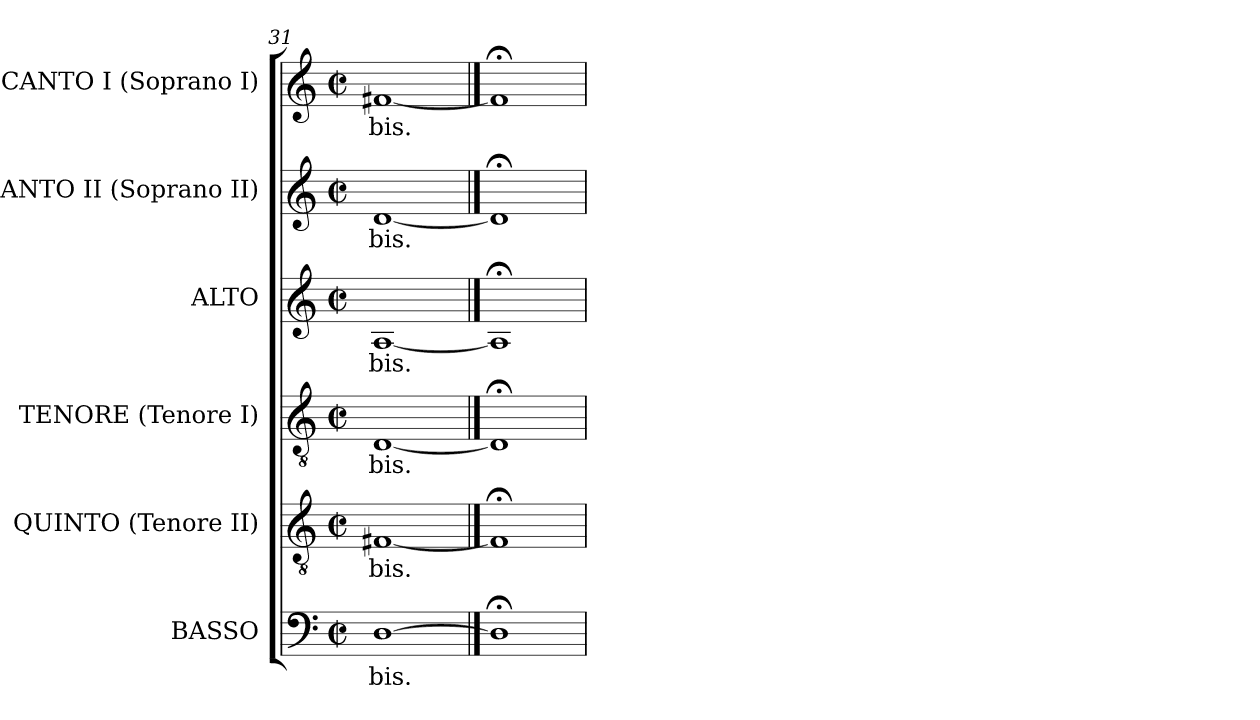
**kern	**text	**kern	**text	**kern	**text	**kern	**text	**kern	**text	**kern	**text
*part6	*part6	*part5	*part5	*part4	*part4	*part3	*part3	*part2	*part2	*part1	*part1
*staff6	*staff6	*staff5	*staff5	*staff4	*staff4	*staff3	*staff3	*staff2	*staff2	*staff1	*staff1
*I"BASSO	*	*I"QUINTO (Tenore II)	*	*I"TENORE (Tenore I)	*	*I"ALTO	*	*I"CANTO II (Soprano II)	*	*I"CANTO I (Soprano I)	*
*I'B	*	*I'T II	*	*I'T I	*	*I'A	*	*I'S II	*	*I'S I	*
*clefF4	*	*clefGv2	*	*clefGv2	*	*clefG2	*	*clefG2	*	*clefG2	*
*k[]	*	*k[]	*	*k[]	*	*k[]	*	*k[]	*	*k[]	*
*C:	*	*C:	*	*C:	*	*C:	*	*C:	*	*C:	*
*M2/2	*	*M2/2	*	*M2/2	*	*M2/2	*	*M2/2	*	*M2/2	*
*met(c|)	*	*met(c|)	*	*met(c|)	*	*met(c|)	*	*met(c|)	*	*met(c|)	*
=31	=31	=31	=31	=31	=31	=31	=31	=31	=31	=31	=31
!	!LO:LY:b	!	!LO:LY:b	!	!LO:LY:b	!	!LO:LY:b	!	!LO:LY:b	!	!LO:LY:b
[1D	bis.	[1F#X	-bis.	[1D	-bis.	[1A	-bis.	[1d	-bis.	[1f#X	-bis.
==32	==32	==32	==32	==32	==32	==32	==32	==32	==32	==32	==32
1D;<]	.	1F#;<]	.	1D;<]	.	1A;<]	.	1d;<]	.	1f#;<]	.
=	=	=	=	=	=	=	=	=	=	=	=
*-	*-	*-	*-	*-	*-	*-	*-	*-	*-	*-	*-
